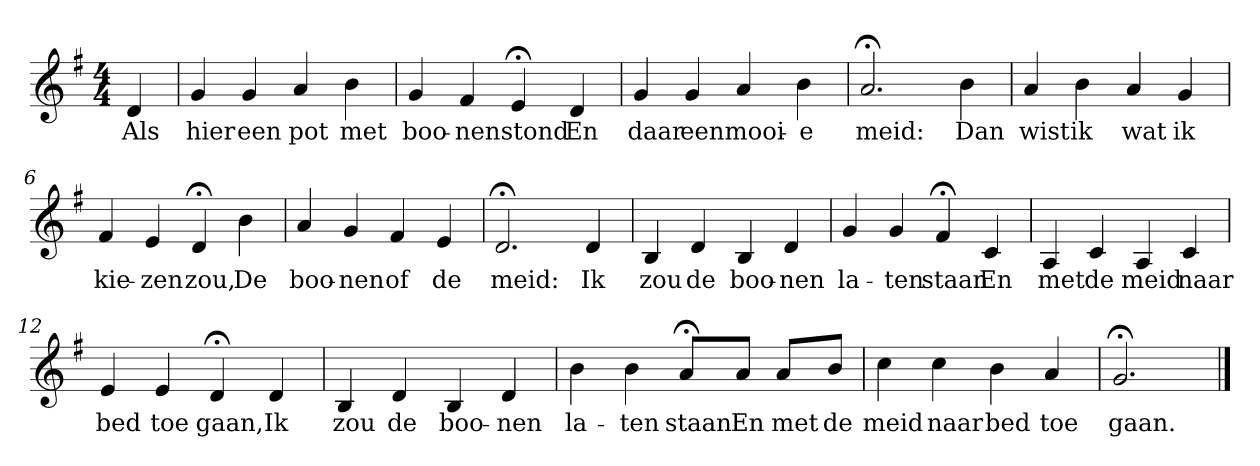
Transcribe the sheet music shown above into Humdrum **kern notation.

**kern	**text
*part1	*part1
*staff1	*staff1
*k[f#]	*
*G:	*
*M4/4	*
*MM120	*
=	=
4d	Als
=1	=1
4g	hier
4g	een
4a	pot
4b	met
=2	=2
4g	boo-
4f#	-nen
4e;<	stond
4d	En
=3	=3
4g	daar
4g	een
4a	mooi-
4b	-e
=4	=4
2.a;<	meid:
4b	Dan
=5	=5
4a	wist
4b	ik
4a	wat
4g	ik
=6	=6
4f#	kie-
4e	-zen
4d;<	zou,
4b	De
=7	=7
4a	boo-
4g	-nen
4f#	of
4e	de
=8	=8
2.d;<	meid:
4d	Ik
=9	=9
4B	zou
4d	de
4B	boo-
4d	-nen
=10	=10
4g	la-
4g	-ten
4f#;<	staan
4c	En
=11	=11
4A	met
4c	de
4A	meid
4c	naar
=12	=12
4e	bed
4e	toe
4d;<	gaan,
4d	Ik
=13	=13
4B	zou
4d	de
4B	boo-
4d	-nen
=14	=14
4b	la-
4b	-ten
8a;<L	staan
8aJ	En
8aL	met
8bJ	de
=15	=15
4cc	meid
4cc	naar
4b	bed
4a	toe
=16	=16
2.g;<	gaan.
==	==
*-	*-
